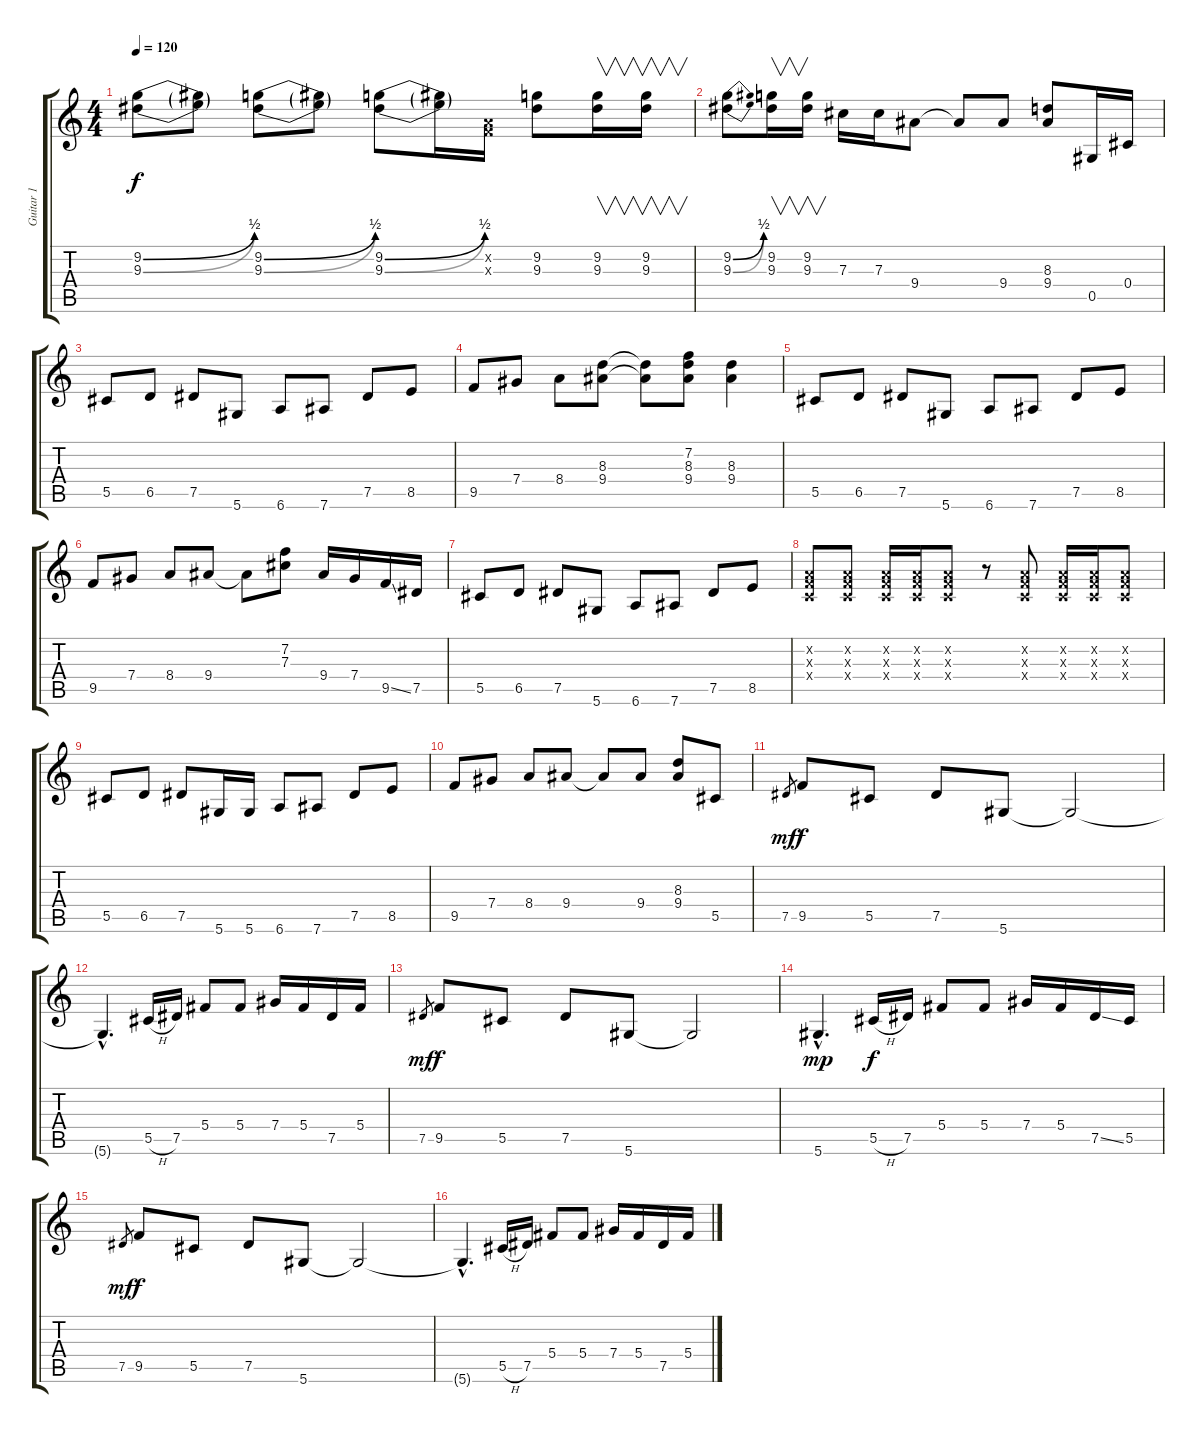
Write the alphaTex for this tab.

\track ("Guitar 1" "Guitar 1") {instrument acousticguitarsteel}
\staff {score tabs}
\tuning (Eb4 Bb3 Gb3 Db3 Ab2 Eb2) {hide}
\ts (4 4)
\tempo 120
\clef g2
\ks c
(9.2{be (bend 0 0 60 2)} 9.3{be (bend 0 0 60 2)}).8{dy f} (9.2{t} 9.3{t}).8 (9.2{be (bend 0 0 60 2)} 9.3{be (bend 0 0 60 2)}).8 (9.2{t} 9.3{t}).8 (9.2{be (bend 0 0 60 2)} 9.3{be (bend 0 0 60 2)}).8 (9.2{t} 9.3{t}).16 (-1.2{x} -1.3{x}).16 (9.2 9.3).8 (9.2 9.3).16{v} (9.2 9.3).16{v} |
(9.2{be (bend 0 0 60 2)} 9.3{be (bend 0 0 60 2)}).8 (9.2 9.3).16{v} (9.2 9.3).16{v} 7.3.16 7.3.16 9.4.8 9.4{t}.8 9.4.8 (8.3 9.4).8 0.5.16 0.4.16 |
5.5.8 6.5.8 7.5.8 5.6.8 6.6.8 7.6.8 7.5.8 8.5.8 |
9.5.8 7.4.8 8.4.8 (8.3 9.4).8 (8.3{t} 9.4{t}).8 (7.2 8.3 9.4).8 (8.3 9.4).4 |
5.5.8 6.5.8 7.5.8 5.6.8 6.6.8 7.6.8 7.5.8 8.5.8 |
9.5.8 7.4.8 8.4.8 9.4.8 9.4{t}.8 (7.2 7.3).8 9.4.16 7.4.16 9.5{ss}.16 7.5.16 |
5.5.8 6.5.8 7.5.8 5.6.8 6.6.8 7.6.8 7.5.8 8.5.8 |
(-1.2{x} -1.3{x} -1.4{x}).8 (-1.2{x} -1.3{x} -1.4{x}).8 (-1.2{x} -1.3{x} -1.4{x}).16 (-1.2{x} -1.3{x} -1.4{x}).16 (-1.2{x} -1.3{x} -1.4{x}).8 r.8 (-1.2{x} -1.3{x} -1.4{x}).8 (-1.2{x} -1.3{x} -1.4{x}).16 (-1.2{x} -1.3{x} -1.4{x}).16 (-1.2{x} -1.3{x} -1.4{x}).8 |
5.5.8 6.5.8 7.5.8 5.6.16 5.6.16 6.6.8 7.6.8 7.5.8 8.5.8 |
9.5.8 7.4.8 8.4.8 9.4.8 9.4{t}.8 9.4.8 (8.3 9.4).8 5.5.8 |
7.5.8{gr dy mf} 9.5.8{dy f} 5.5.8 7.5.8 5.6.8 5.6{t}.2 |
5.6{hac t}.4{d} 5.5{h}.16 7.5.16 5.4.8 5.4.8 7.4.16 5.4.16 7.5.16 5.4.16 |
7.5.8{gr dy mf} 9.5.8{dy f} 5.5.8 7.5.8 5.6.8 5.6{t}.2 |
5.6{hac}.4{d dy mp} 5.5{h}.16{dy f} 7.5.16 5.4.8 5.4.8 7.4.16 5.4.16 7.5{ss}.16 5.5.16 |
7.5.8{gr dy mf} 9.5.8{dy f} 5.5.8 7.5.8 5.6.8 5.6{t}.2 |
5.6{hac t}.4{d} 5.5{h}.16 7.5.16 5.4.8 5.4.8 7.4.16 5.4.16 7.5.16 5.4.16
